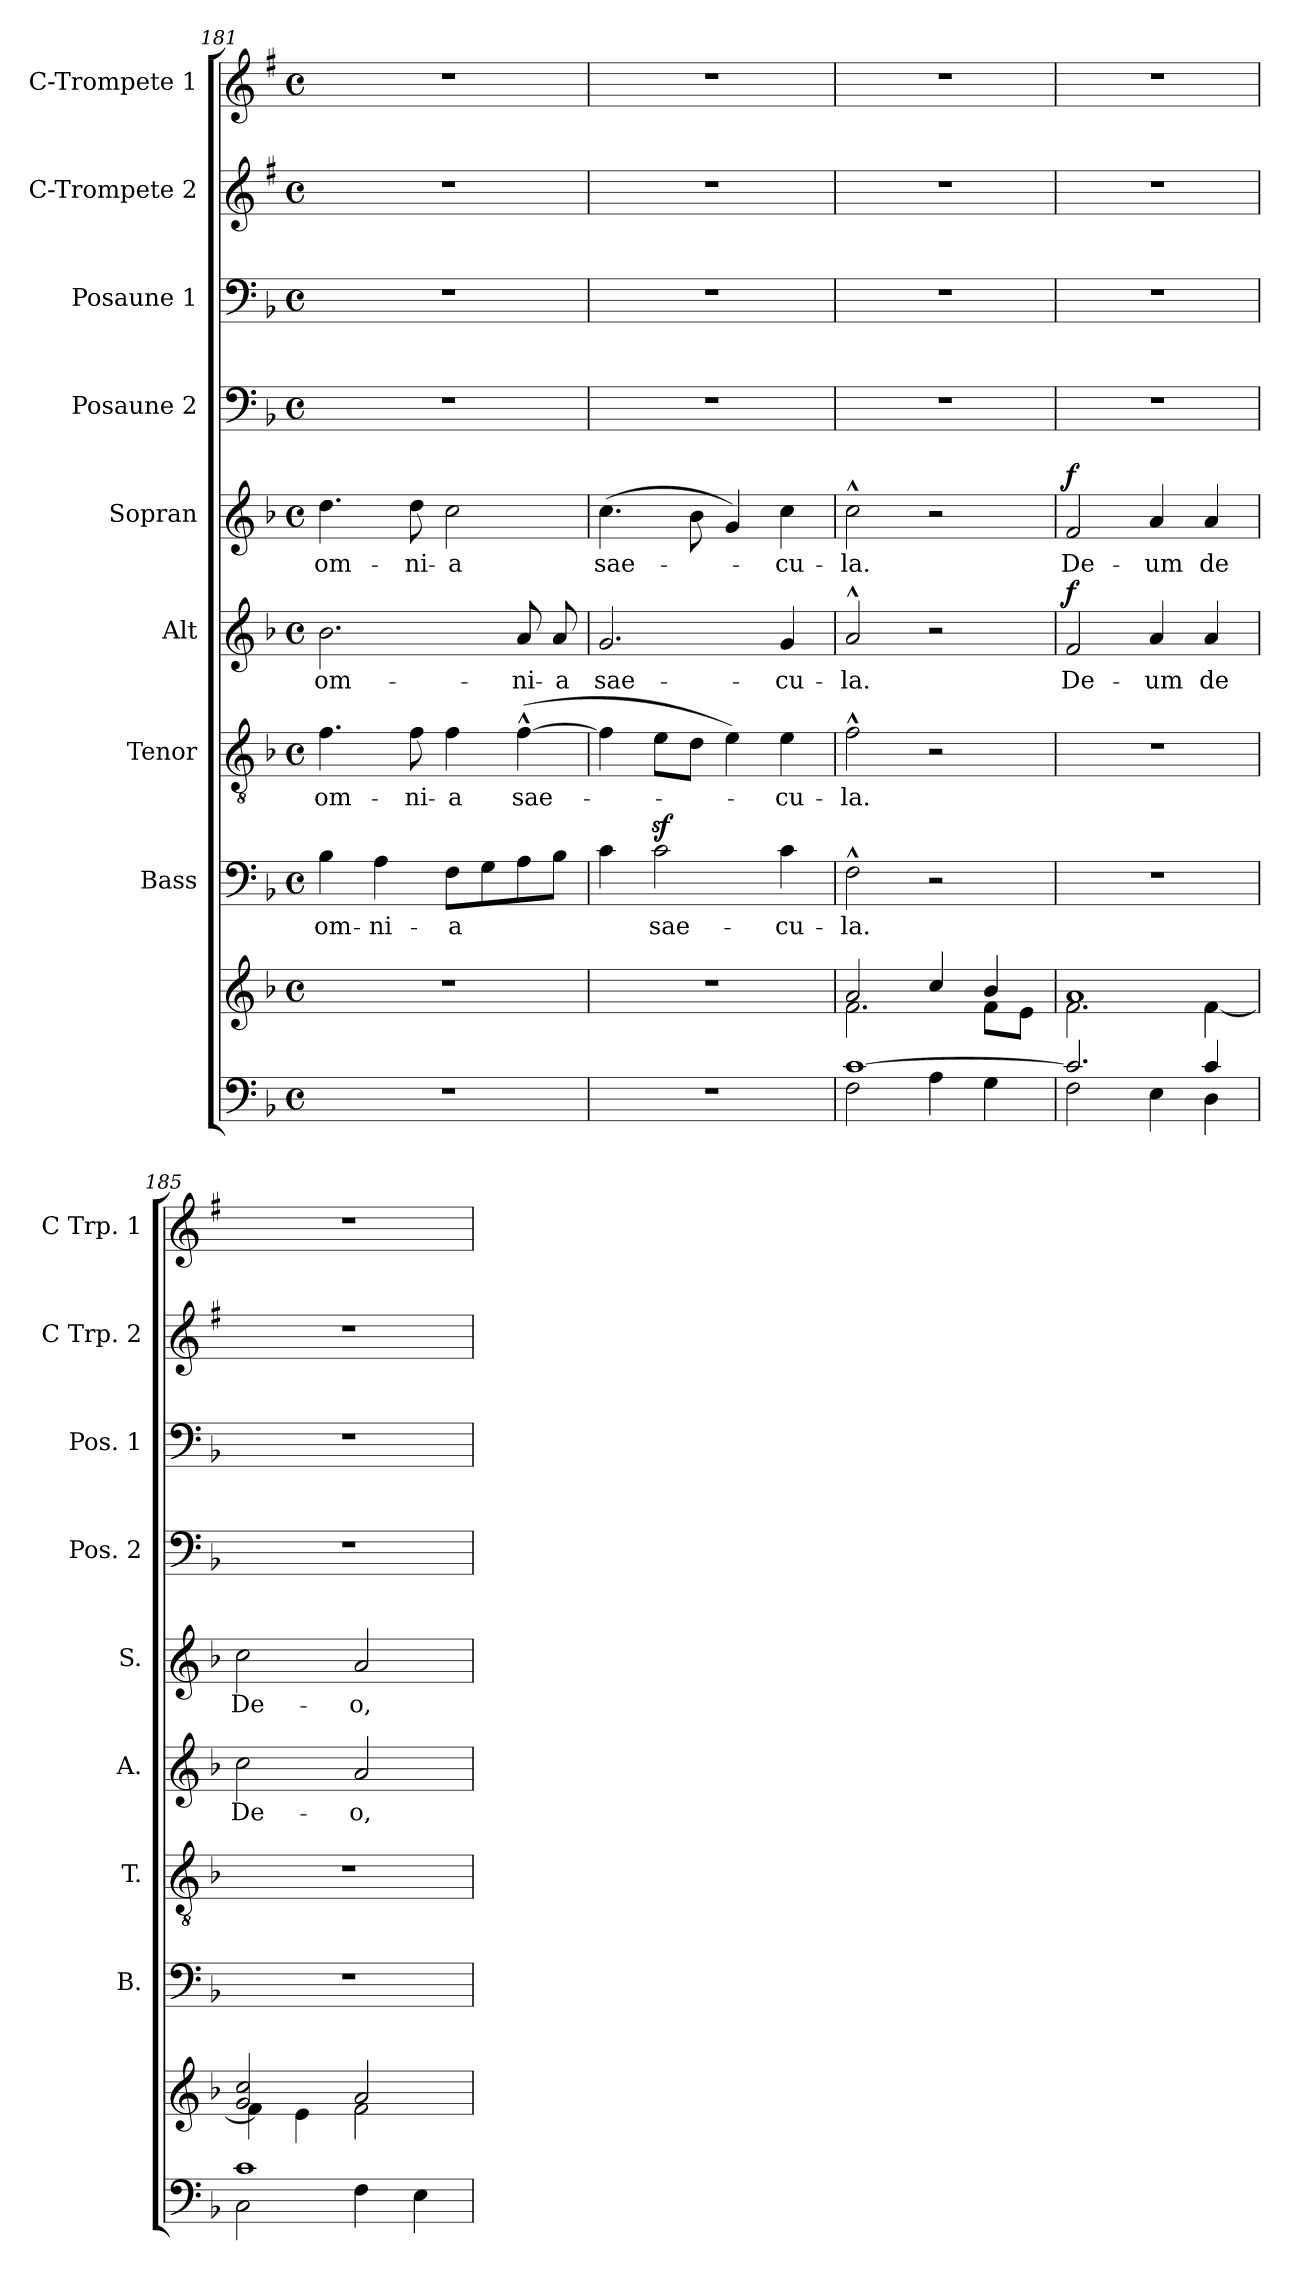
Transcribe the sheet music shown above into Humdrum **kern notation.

**kern	**kern	**kern	**text	**kern	**text	**kern	**text	**dynam	**kern	**text	**dynam	**kern	**kern	**kern	**kern
*part9	*part9	*part8	*part8	*part7	*part7	*part6	*part6	*part6	*part5	*part5	*part5	*part4	*part3	*part2	*part1
*staff10	*staff9	*staff8	*staff8	*staff7	*staff7	*staff6	*staff6	*staff6	*staff5	*staff5	*staff5	*staff4	*staff3	*staff2	*staff1
*	*	*I"Bass	*	*I"Tenor	*	*I"Alt	*	*	*I"Sopran	*	*	*I"Posaune 2	*I"Posaune 1	*I"C-Trompete 2	*I"C-Trompete 1
*	*	*I'B.	*	*I'T.	*	*I'A.	*	*	*I'S.	*	*	*I'Pos. 2	*I'Pos. 1	*I'C Trp. 2	*I'C Trp. 1
!!LO:PB:g=z
*clefF4	*clefG2	*clefF4	*	*clefGv2	*	*clefG2	*	*	*clefG2	*	*	*clefF4	*clefF4	*clefG2	*clefG2
*	*	*	*	*	*	*	*	*	*	*	*	*	*	*ITrd1c2	*ITrd1c2
*k[b-]	*k[b-]	*k[b-]	*	*k[b-]	*	*k[b-]	*	*	*k[b-]	*	*	*k[b-]	*k[b-]	*k[b-]	*k[b-]
*F:	*F:	*F:	*	*F:	*	*F:	*	*	*F:	*	*	*F:	*F:	*F:	*F:
*M4/4	*M4/4	*M4/4	*	*M4/4	*	*M4/4	*	*	*M4/4	*	*	*M4/4	*M4/4	*M4/4	*M4/4
*met(c)	*met(c)	*met(c)	*	*met(c)	*	*met(c)	*	*	*met(c)	*	*	*met(c)	*met(c)	*met(c)	*met(c)
=181	=181	=181	=181	=181	=181	=181	=181	=181	=181	=181	=181	=181	=181	=181	=181
!	!	!	!LO:LY:b	!	!LO:LY:b	!	!LO:LY:b	!	!	!LO:LY:b	!	!	!	!	!
1r	1r	4B-\	om-	4.f\	om-	2.b-\	om-	.	4.dd\	om-	.	1r	1r	1r	1r
!	!	!	!LO:LY:b	!	!	!	!	!	!	!	!	!	!	!	!
.	.	4A\	-ni-	.	.	.	.	.	.	.	.	.	.	.	.
!	!	!	!	!	!LO:LY:b	!	!	!	!	!LO:LY:b	!	!	!	!	!
.	.	.	.	8f\	-ni-	.	.	.	8dd\	-ni-	.	.	.	.	.
!	!	!	!LO:LY:b	!	!LO:LY:b	!	!	!	!	!LO:LY:b	!	!	!	!	!
.	.	8F\L	-a	4f\	-a	.	.	.	2cc\	-a	.	.	.	.	.
.	.	8G\	.	.	.	.	.	.	.	.	.	.	.	.	.
!	!	!	!	!	!LO:LY:b	!	!LO:LY:b	!	!	!	!	!	!	!	!
.	.	8A\	.	(>[4f^^>\	sae-	8a/	-ni-	.	.	.	.	.	.	.	.
!	!	!	!	!	!	!	!LO:LY:b	!	!	!	!	!	!	!	!
.	.	8B-\J	.	.	.	8a/	-a	.	.	.	.	.	.	.	.
=182	=182	=182	=182	=182	=182	=182	=182	=182	=182	=182	=182	=182	=182	=182	=182
!	!	!	!	!	!	!	!LO:LY:b	!	!	!LO:LY:b	!	!	!	!	!
1r	1r	4c\	.	4f\]	.	2.g/	sae-	.	(>4.cc\	sae-	.	1r	1r	1r	1r
!	!	!	!LO:LY:b	!	!	!	!	!	!	!	!	!	!	!	!
.	.	2cz>\	sae-	8e\L	.	.	.	.	.	.	.	.	.	.	.
.	.	.	.	8d\J	.	.	.	.	8b-\	.	.	.	.	.	.
.	.	.	.	4e\)	.	.	.	.	4g/)	.	.	.	.	.	.
!	!	!	!LO:LY:b	!	!LO:LY:b	!	!LO:LY:b	!	!	!LO:LY:b	!	!	!	!	!
.	.	4c\	-cu-	4e\	-cu-	4g/	-cu-	.	4cc\	-cu-	.	.	.	.	.
=183	=183	=183	=183	=183	=183	=183	=183	=183	=183	=183	=183	=183	=183	=183	=183
*^	*^	*	*	*	*	*	*	*	*	*	*	*	*	*	*
!	!	!	!	!	!LO:LY:b	!	!LO:LY:b	!	!LO:LY:b	!	!	!LO:LY:b	!	!	!	!	!
[>1c	2F\	2a/	2.f\	2F^^>\	-la.	2f^^>\	-la.	2a^^>/	-la.	.	2cc^^>\	-la.	.	1r	1r	1r	1r
.	4A\	4cc/	.	2r	.	2r	.	2r	.	.	2r	.	.	.	.	.	.
.	4G\	4b-/	8f\L	.	.	.	.	.	.	.	.	.	.	.	.	.	.
.	.	.	8e\J	.	.	.	.	.	.	.	.	.	.	.	.	.	.
=184	=184	=184	=184	=184	=184	=184	=184	=184	=184	=184	=184	=184	=184	=184	=184	=184	=184
!	!	!	!	!	!	!	!	!	!LO:LY:b	!LO:DY:a	!	!LO:LY:b	!LO:DY:a	!	!	!	!
2.c/]	2F\	1a	2.f\	1r	.	1r	.	2f/	De-	f	2f/	De-	f	1r	1r	1r	1r
!	!	!	!	!	!	!	!	!	!LO:LY:b	!	!	!LO:LY:b	!	!	!	!	!
.	4E\	.	.	.	.	.	.	4a/	-um	.	4a/	-um	.	.	.	.	.
!	!	!	!	!	!	!	!	!	!LO:LY:b	!	!	!LO:LY:b	!	!	!	!	!
4c/	4D\	.	[<4f\	.	.	.	.	4a/	de	.	4a/	de	.	.	.	.	.
=185	=185	=185	=185	=185	=185	=185	=185	=185	=185	=185	=185	=185	=185	=185	=185	=185	=185
!	!	!	!	!	!	!	!	!	!LO:LY:b	!	!	!LO:LY:b	!	!	!	!	!
1c	2C\	2g/ 2cc/	4f\]	1r	.	1r	.	2cc\	De-	.	2cc\	De-	.	1r	1r	1r	1r
.	.	.	4e\	.	.	.	.	.	.	.	.	.	.	.	.	.	.
!	!	!	!	!	!	!	!	!	!LO:LY:b	!	!	!LO:LY:b	!	!	!	!	!
.	4F\	2a/	2f\	.	.	.	.	2a/	-o,	.	2a/	-o,	.	.	.	.	.
.	4E\	.	.	.	.	.	.	.	.	.	.	.	.	.	.	.	.
*v	*v	*	*	*	*	*	*	*	*	*	*	*	*	*	*	*	*
*	*v	*v	*	*	*	*	*	*	*	*	*	*	*	*	*	*
=	=	=	=	=	=	=	=	=	=	=	=	=	=	=	=
*-	*-	*-	*-	*-	*-	*-	*-	*-	*-	*-	*-	*-	*-	*-	*-
